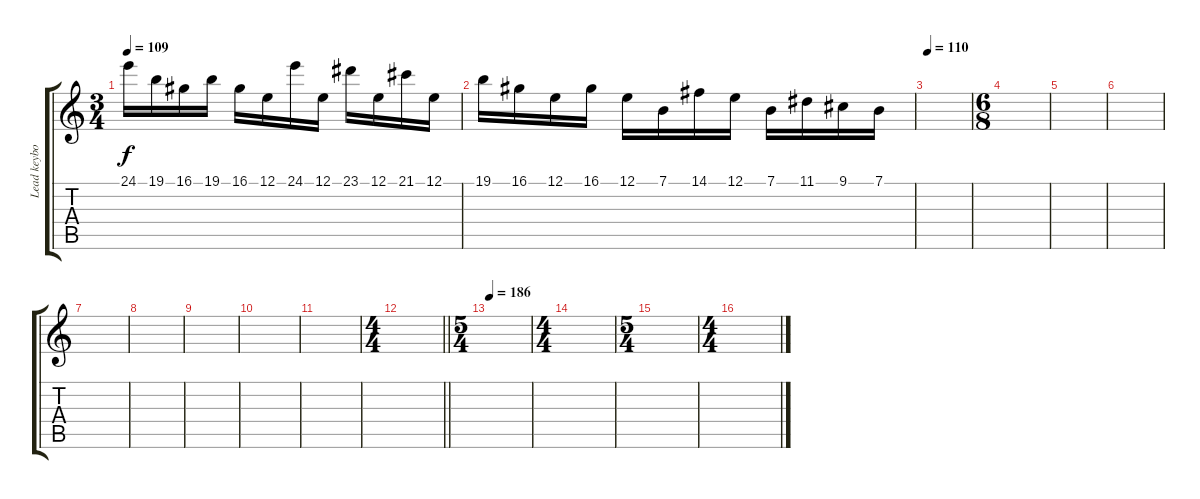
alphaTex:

\track ("Lead keyboard" "Lead keybo") {instrument lead1square}
\staff {score tabs}
\tuning (E4 B3 G3 D3 A2 E2) {hide}
\ts (3 4)
\tempo 109
\clef g2
\ks c
24.1.16{dy f} 19.1.16 16.1.16 19.1.16 16.1.16 12.1.16 24.1.16 12.1.16 23.1.16 12.1.16 21.1.16 12.1.16 |
19.1.16 16.1.16 12.1.16 16.1.16 12.1.16 7.1.16 14.1.16 12.1.16 7.1.16 11.1.16 9.1.16 7.1.16 |
\tempo 110
|
\ts (6 8)
|
|
|
|
|
|
|
|
\ts (4 4)
\barLineRight lightlight
|
\ts (5 4)
\tempo 186
|
\ts (4 4)
|
\ts (5 4)
|
\ts (4 4)
